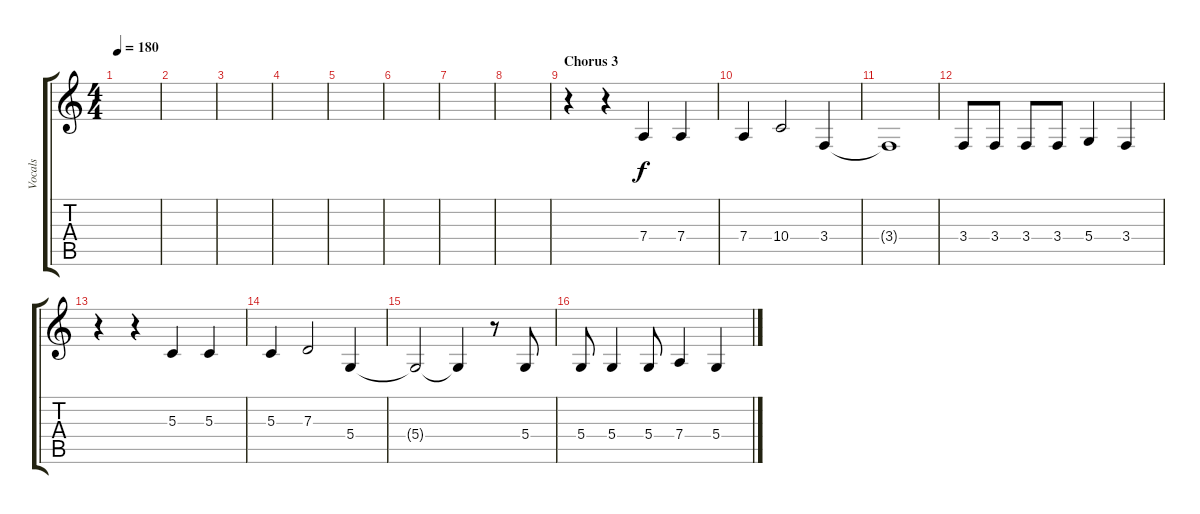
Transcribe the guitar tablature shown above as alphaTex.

\track ("Vocals" "Vocals") {instrument lead8bassandlead}
\staff {score tabs}
\tuning (E4 B3 G3 D3 A2 E2) {hide}
\ts (4 4)
\tempo 180
\clef g2
\ks c
|
|
|
|
|
|
|
|
\section ("" "Chorus 3")
r.4 r.4 7.4.4 7.4.4 |
7.4.4 10.4.2 3.4.4 |
3.4{t}.1 |
3.4.8 3.4.8 3.4.8 3.4.8 5.4.4 3.4.4 |
r.4 r.4 5.3.4 5.3.4 |
5.3.4 7.3.2 5.4.4 |
5.4{t}.2 5.4{t}.4 r.8 5.4.8 |
5.4.8 5.4.4 5.4.8 7.4.4 5.4.4
